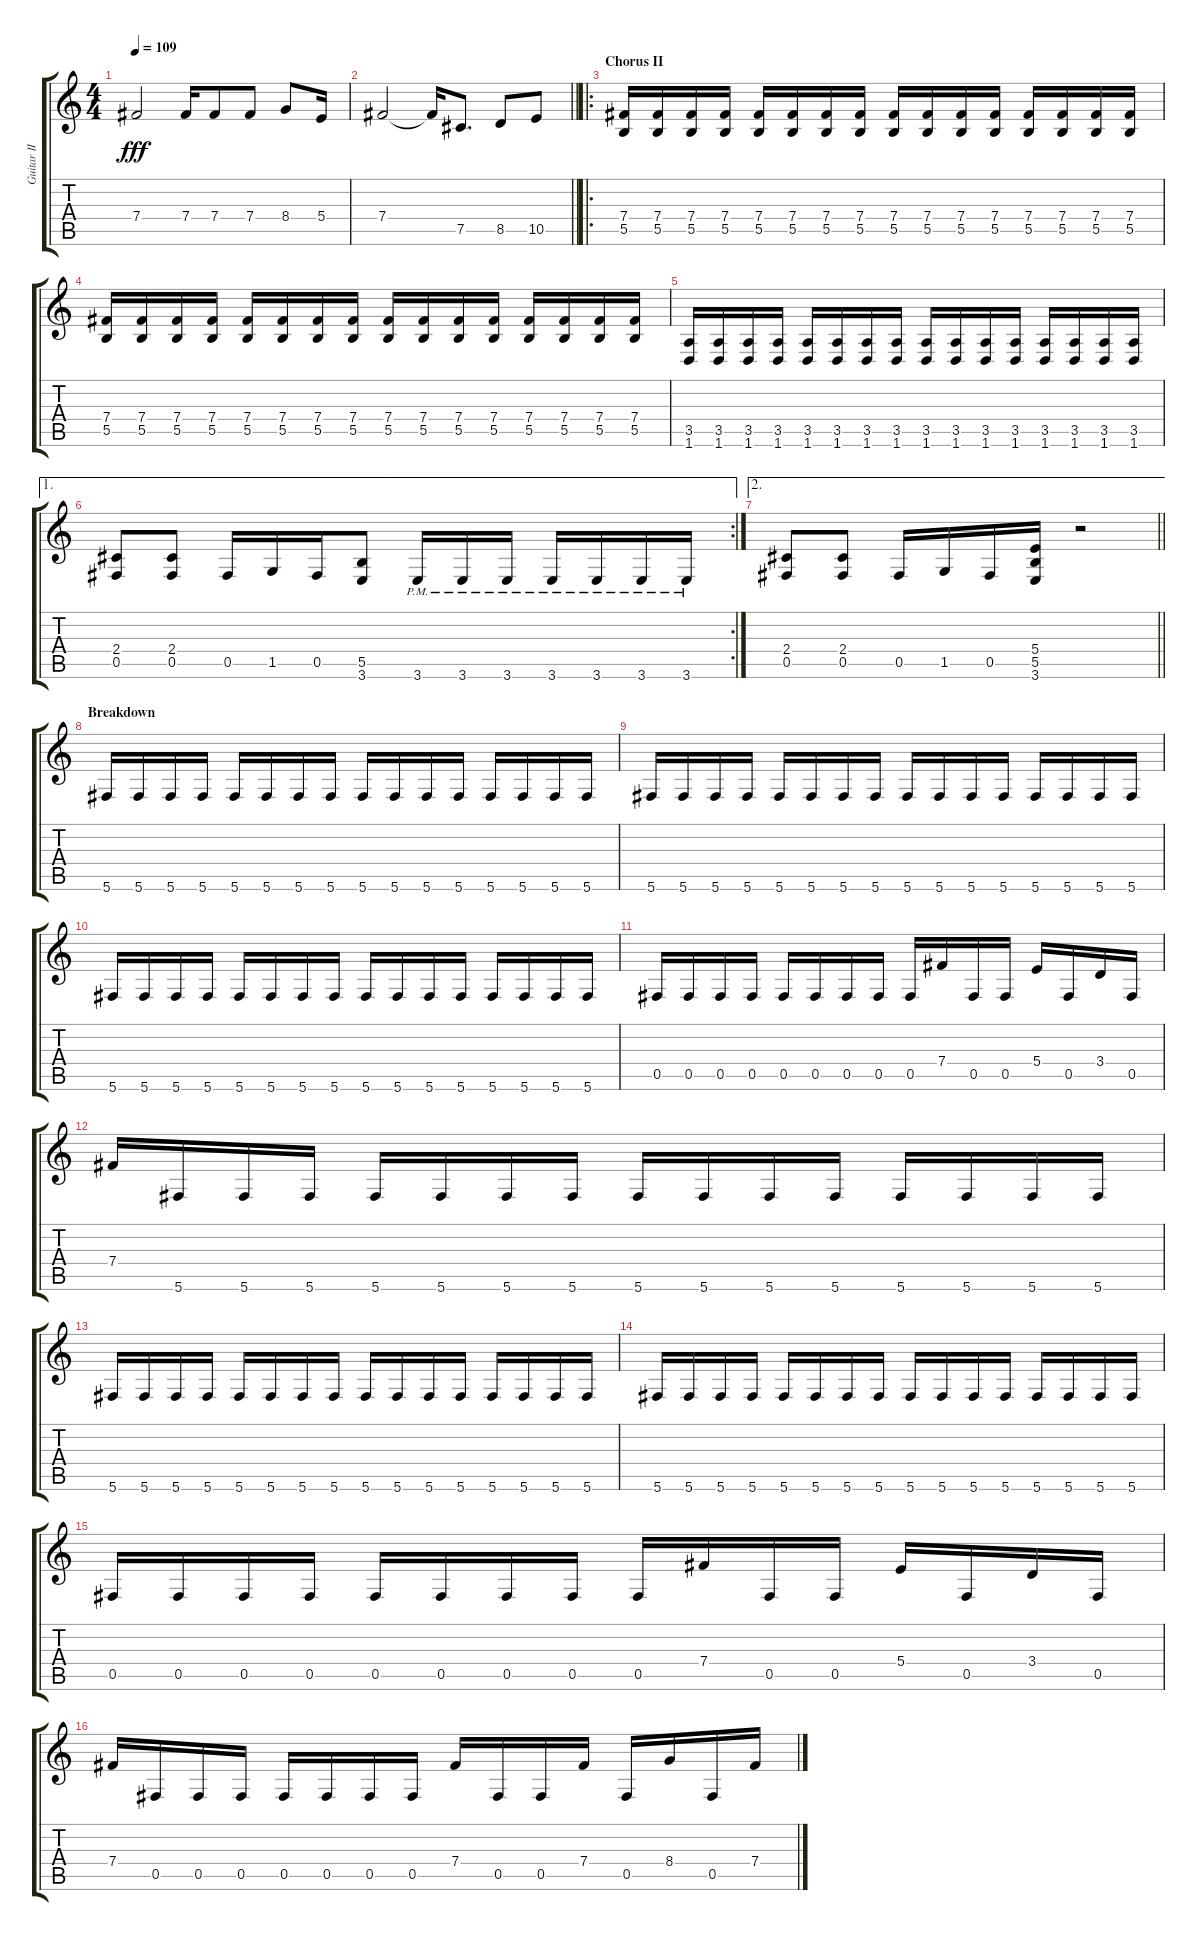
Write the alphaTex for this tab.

\track ("Guitar II" "Guitar II") {instrument overdrivenguitar}
\staff {score tabs}
\tuning (Db4 Ab3 E3 B2 Gb2 Db2) {hide}
\ts (4 4)
\tempo 109
\clef g2
\ks c
7.4.2{dy fff} 7.4.16 7.4.8 7.4.8 8.4.8 5.4.16 |
\barLineRight lightlight
7.4.2 7.4{t}.16 7.5.8{d} 8.5.8 10.5.8 |
\ro
\section ("" "Chorus II")
(7.4 5.5).16 (7.4 5.5).16 (7.4 5.5).16 (7.4 5.5).16 (7.4 5.5).16 (7.4 5.5).16 (7.4 5.5).16 (7.4 5.5).16 (7.4 5.5).16 (7.4 5.5).16 (7.4 5.5).16 (7.4 5.5).16 (7.4 5.5).16 (7.4 5.5).16 (7.4 5.5).16 (7.4 5.5).16 |
(7.4 5.5).16 (7.4 5.5).16 (7.4 5.5).16 (7.4 5.5).16 (7.4 5.5).16 (7.4 5.5).16 (7.4 5.5).16 (7.4 5.5).16 (7.4 5.5).16 (7.4 5.5).16 (7.4 5.5).16 (7.4 5.5).16 (7.4 5.5).16 (7.4 5.5).16 (7.4 5.5).16 (7.4 5.5).16 |
(3.5 1.6).16 (3.5 1.6).16 (3.5 1.6).16 (3.5 1.6).16 (3.5 1.6).16 (3.5 1.6).16 (3.5 1.6).16 (3.5 1.6).16 (3.5 1.6).16 (3.5 1.6).16 (3.5 1.6).16 (3.5 1.6).16 (3.5 1.6).16 (3.5 1.6).16 (3.5 1.6).16 (3.5 1.6).16 |
\ae 1
\rc 2
(2.4 0.5).8 (2.4 0.5).8 0.5.16 1.5.16 0.5.16 (5.5 3.6).8 3.6{pm}.16 3.6{pm}.16 3.6{pm}.16 3.6{pm}.16 3.6{pm}.16 3.6{pm}.16 3.6{pm}.16 |
\ae 2
\barLineRight lightlight
(2.4 0.5).8 (2.4 0.5).8 0.5.16 1.5.16 0.5.16 (5.4 5.5 3.6).16 r.2 |
\section ("" "Breakdown")
5.6.16 5.6.16 5.6.16 5.6.16 5.6.16 5.6.16 5.6.16 5.6.16 5.6.16 5.6.16 5.6.16 5.6.16 5.6.16 5.6.16 5.6.16 5.6.16 |
5.6.16 5.6.16 5.6.16 5.6.16 5.6.16 5.6.16 5.6.16 5.6.16 5.6.16 5.6.16 5.6.16 5.6.16 5.6.16 5.6.16 5.6.16 5.6.16 |
5.6.16 5.6.16 5.6.16 5.6.16 5.6.16 5.6.16 5.6.16 5.6.16 5.6.16 5.6.16 5.6.16 5.6.16 5.6.16 5.6.16 5.6.16 5.6.16 |
0.5.16 0.5.16 0.5.16 0.5.16 0.5.16 0.5.16 0.5.16 0.5.16 0.5.16 7.4.16 0.5.16 0.5.16 5.4.16 0.5.16 3.4.16 0.5.16 |
7.4.16 5.6.16 5.6.16 5.6.16 5.6.16 5.6.16 5.6.16 5.6.16 5.6.16 5.6.16 5.6.16 5.6.16 5.6.16 5.6.16 5.6.16 5.6.16 |
5.6.16 5.6.16 5.6.16 5.6.16 5.6.16 5.6.16 5.6.16 5.6.16 5.6.16 5.6.16 5.6.16 5.6.16 5.6.16 5.6.16 5.6.16 5.6.16 |
5.6.16 5.6.16 5.6.16 5.6.16 5.6.16 5.6.16 5.6.16 5.6.16 5.6.16 5.6.16 5.6.16 5.6.16 5.6.16 5.6.16 5.6.16 5.6.16 |
0.5.16 0.5.16 0.5.16 0.5.16 0.5.16 0.5.16 0.5.16 0.5.16 0.5.16 7.4.16 0.5.16 0.5.16 5.4.16 0.5.16 3.4.16 0.5.16 |
7.4.16 0.5.16 0.5.16 0.5.16 0.5.16 0.5.16 0.5.16 0.5.16 7.4.16 0.5.16 0.5.16 7.4.16 0.5.16 8.4.16 0.5.16 7.4.16
